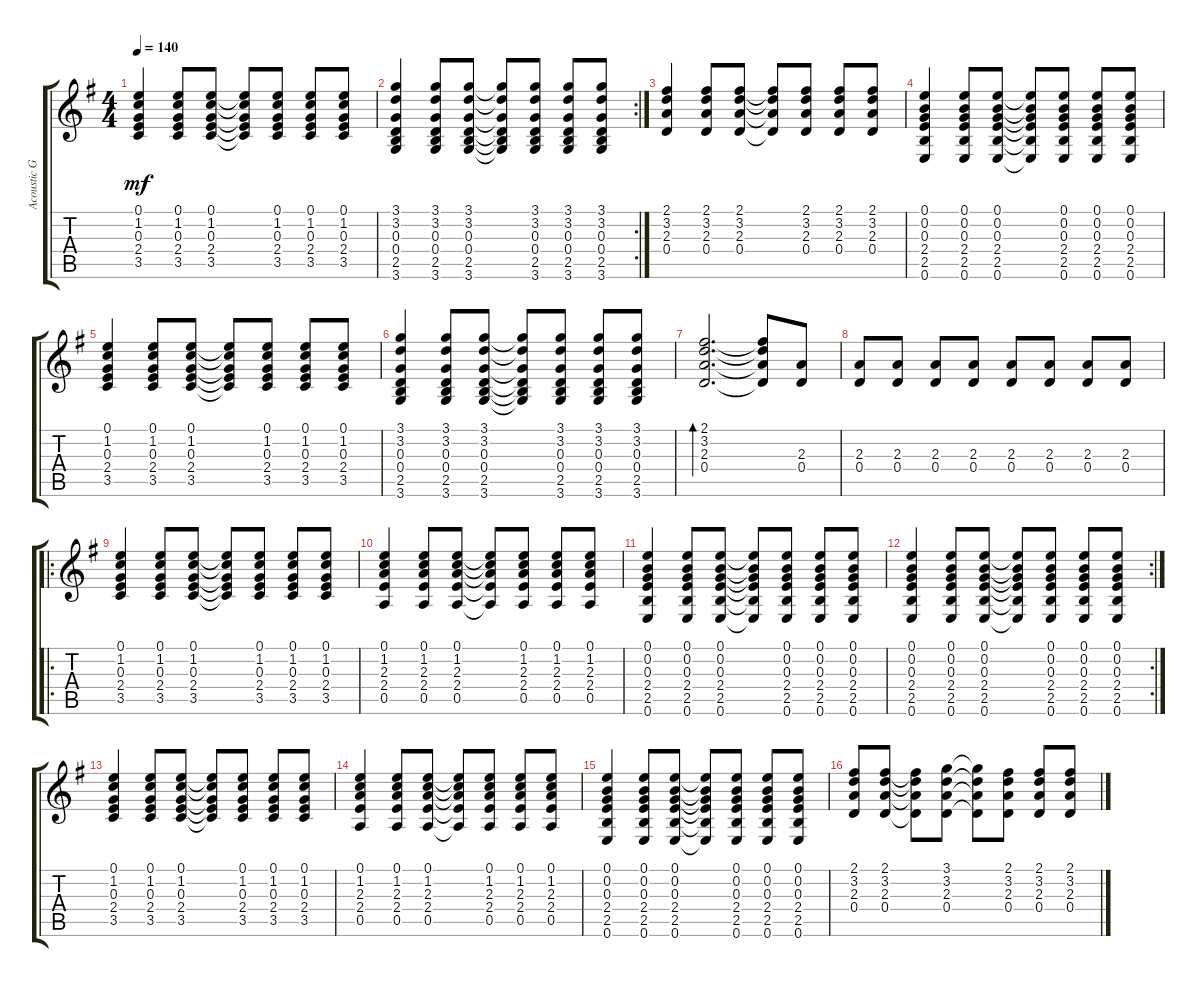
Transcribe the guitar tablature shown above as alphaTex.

\track ("Acoustic Guitar" "Acoustic G") {instrument acousticguitarsteel}
\staff {score tabs}
\tuning (E4 B3 G3 D3 A2 E2) {hide}
\ts (4 4)
\tempo 140
\clef g2
\ks eminor
(0.1 1.2 0.3 2.4 3.5).4{dy mf} (0.1 1.2 0.3 2.4 3.5).8 (0.1 1.2 0.3 2.4 3.5).8 (0.1{t} 1.2{t} 0.3{t} 2.4{t} 3.5{t}).8 (0.1 1.2 0.3 2.4 3.5).8 (0.1 1.2 0.3 2.4 3.5).8 (0.1 1.2 0.3 2.4 3.5).8 |
\rc 2
(3.1 3.2 0.3 0.4 2.5 3.6).4 (3.1 3.2 0.3 0.4 2.5 3.6).8 (3.1 3.2 0.3 0.4 2.5 3.6).8 (3.1{t} 3.2{t} 0.3{t} 0.4{t} 2.5{t} 3.6{t}).8 (3.1 3.2 0.3 0.4 2.5 3.6).8 (3.1 3.2 0.3 0.4 2.5 3.6).8 (3.1 3.2 0.3 0.4 2.5 3.6).8 |
(2.1 3.2 2.3 0.4).4 (2.1 3.2 2.3 0.4).8 (2.1 3.2 2.3 0.4).8 (2.1{t} 3.2{t} 2.3{t} 0.4{t}).8 (2.1 3.2 2.3 0.4).8 (2.1 3.2 2.3 0.4).8 (2.1 3.2 2.3 0.4).8 |
(0.1 0.2 0.3 2.4 2.5 0.6).4 (0.1 0.2 0.3 2.4 2.5 0.6).8 (0.1 0.2 0.3 2.4 2.5 0.6).8 (0.1{t} 0.2{t} 0.3{t} 2.4{t} 2.5{t} 0.6{t}).8 (0.1 0.2 0.3 2.4 2.5 0.6).8 (0.1 0.2 0.3 2.4 2.5 0.6).8 (0.1 0.2 0.3 2.4 2.5 0.6).8 |
(0.1 1.2 0.3 2.4 3.5).4 (0.1 1.2 0.3 2.4 3.5).8 (0.1 1.2 0.3 2.4 3.5).8 (0.1{t} 1.2{t} 0.3{t} 2.4{t} 3.5{t}).8 (0.1 1.2 0.3 2.4 3.5).8 (0.1 1.2 0.3 2.4 3.5).8 (0.1 1.2 0.3 2.4 3.5).8 |
(3.1 3.2 0.3 0.4 2.5 3.6).4 (3.1 3.2 0.3 0.4 2.5 3.6).8 (3.1 3.2 0.3 0.4 2.5 3.6).8 (3.1{t} 3.2{t} 0.3{t} 0.4{t} 2.5{t} 3.6{t}).8 (3.1 3.2 0.3 0.4 2.5 3.6).8 (3.1 3.2 0.3 0.4 2.5 3.6).8 (3.1 3.2 0.3 0.4 2.5 3.6).8 |
(2.1 3.2 2.3 0.4).2{d bd 120} (2.1{t} 3.2{t} 2.3{t} 0.4{t}).8 (2.3 0.4).8 |
(2.3 0.4).8 (2.3 0.4).8 (2.3 0.4).8 (2.3 0.4).8 (2.3 0.4).8 (2.3 0.4).8 (2.3 0.4).8 (2.3 0.4).8 |
\ro
(0.1 1.2 0.3 2.4 3.5).4 (0.1 1.2 0.3 2.4 3.5).8 (0.1 1.2 0.3 2.4 3.5).8 (0.1{t} 1.2{t} 0.3{t} 2.4{t} 3.5{t}).8 (0.1 1.2 0.3 2.4 3.5).8 (0.1 1.2 0.3 2.4 3.5).8 (0.1 1.2 0.3 2.4 3.5).8 |
(0.1 1.2 2.3 2.4 0.5).4 (0.1 1.2 2.3 2.4 0.5).8 (0.1 1.2 2.3 2.4 0.5).8 (0.1{t} 1.2{t} 2.3{t} 2.4{t} 0.5{t}).8 (0.1 1.2 2.3 2.4 0.5).8 (0.1 1.2 2.3 2.4 0.5).8 (0.1 1.2 2.3 2.4 0.5).8 |
(0.1 0.2 0.3 2.4 2.5 0.6).4 (0.1 0.2 0.3 2.4 2.5 0.6).8 (0.1 0.2 0.3 2.4 2.5 0.6).8 (0.1{t} 0.2{t} 0.3{t} 2.4{t} 2.5{t} 0.6{t}).8 (0.1 0.2 0.3 2.4 2.5 0.6).8 (0.1 0.2 0.3 2.4 2.5 0.6).8 (0.1 0.2 0.3 2.4 2.5 0.6).8 |
\rc 2
(0.1 0.2 0.3 2.4 2.5 0.6).4 (0.1 0.2 0.3 2.4 2.5 0.6).8 (0.1 0.2 0.3 2.4 2.5 0.6).8 (0.1{t} 0.2{t} 0.3{t} 2.4{t} 2.5{t} 0.6{t}).8 (0.1 0.2 0.3 2.4 2.5 0.6).8 (0.1 0.2 0.3 2.4 2.5 0.6).8 (0.1 0.2 0.3 2.4 2.5 0.6).8 |
(0.1 1.2 0.3 2.4 3.5).4 (0.1 1.2 0.3 2.4 3.5).8 (0.1 1.2 0.3 2.4 3.5).8 (0.1{t} 1.2{t} 0.3{t} 2.4{t} 3.5{t}).8 (0.1 1.2 0.3 2.4 3.5).8 (0.1 1.2 0.3 2.4 3.5).8 (0.1 1.2 0.3 2.4 3.5).8 |
(0.1 1.2 2.3 2.4 0.5).4 (0.1 1.2 2.3 2.4 0.5).8 (0.1 1.2 2.3 2.4 0.5).8 (0.1{t} 1.2{t} 2.3{t} 2.4{t} 0.5{t}).8 (0.1 1.2 2.3 2.4 0.5).8 (0.1 1.2 2.3 2.4 0.5).8 (0.1 1.2 2.3 2.4 0.5).8 |
(0.1 0.2 0.3 2.4 2.5 0.6).4 (0.1 0.2 0.3 2.4 2.5 0.6).8 (0.1 0.2 0.3 2.4 2.5 0.6).8 (0.1{t} 0.2{t} 0.3{t} 2.4{t} 2.5{t} 0.6{t}).8 (0.1 0.2 0.3 2.4 2.5 0.6).8 (0.1 0.2 0.3 2.4 2.5 0.6).8 (0.1 0.2 0.3 2.4 2.5 0.6).8 |
(2.1 3.2 2.3 0.4).8 (2.1 3.2 2.3 0.4).8 (2.1{t} 3.2{t} 2.3{t} 0.4{t}).8 (3.1 3.2 2.3 0.4).8 (3.1{t} 3.2{t} 2.3{t} 0.4{t}).8 (2.1 3.2 2.3 0.4).8 (2.1 3.2 2.3 0.4).8 (2.1 3.2 2.3 0.4).8
